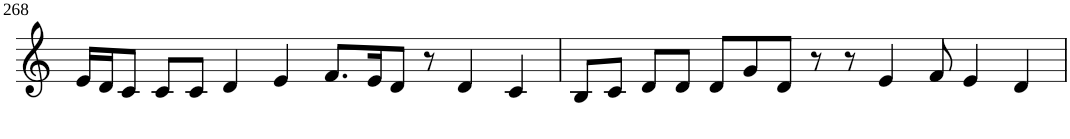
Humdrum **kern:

**kern
*part1
*staff1
*I"Violin
!!LO:PB:g=z
*clefG2
*k[]
*M8/4
=268
16e/LL
16d/J
8c/J
8c/L
8c/J
4d/
4e/
8.f/L
16e/K
8d/J
8r
4d/
4c/
=269
8B/L
8c/J
8d/L
8d/J
8d/L
8g/
8d/J
8r
8r
4e/
8f/
4e/
4d/
=
*-
